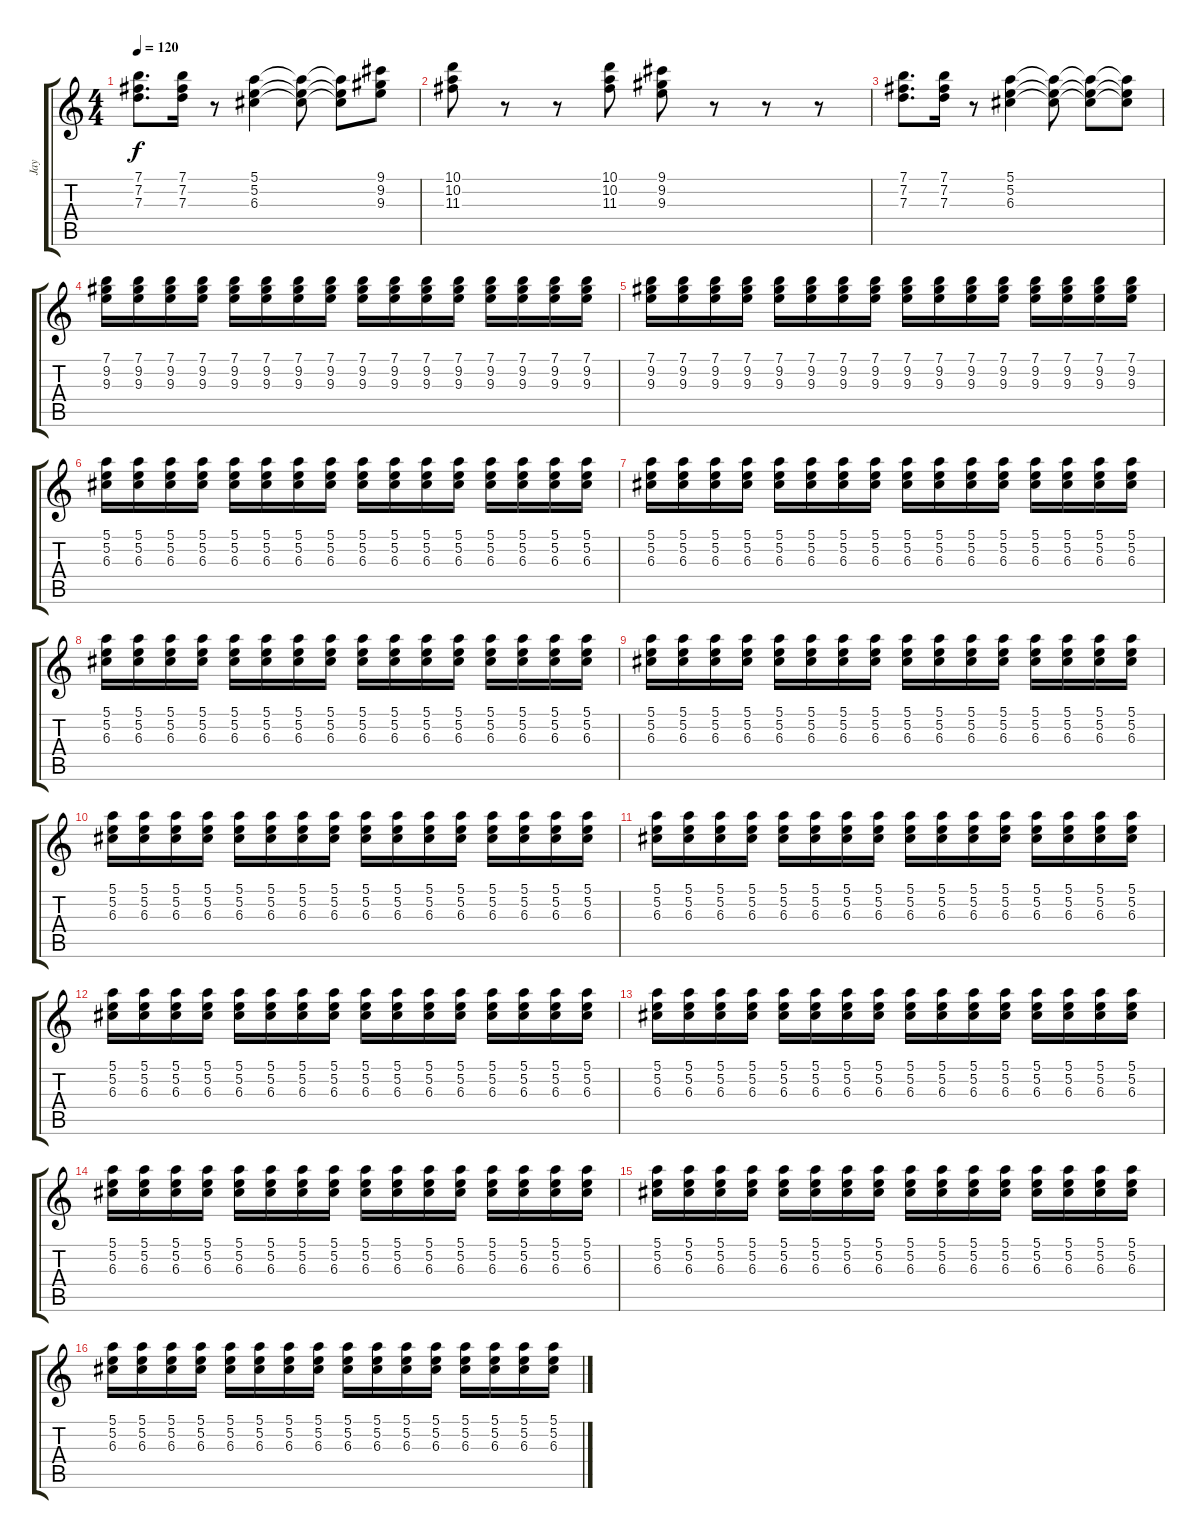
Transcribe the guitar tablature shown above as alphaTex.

\track ("Jay" "Jay") {instrument electricguitarclean}
\staff {score tabs}
\tuning (E4 B3 G3 D3 A2 E2) {hide}
\ts (4 4)
\tempo 120
\clef g2
\ks c
(7.1 7.2 7.3).8{d dy f} (7.1 7.2 7.3).16 r.8 (5.1 5.2 6.3).4 (5.1{t} 5.2{t} 6.3{t}).8 (5.1{t} 5.2{t} 6.3{t}).8 (9.1 9.2 9.3).8 |
(10.1 10.2 11.3).8 r.8 r.8 (10.1 10.2 11.3).8 (9.1 9.2 9.3).8 r.8 r.8 r.8 |
(7.1 7.2 7.3).8{d} (7.1 7.2 7.3).16 r.8 (5.1 5.2 6.3).4 (5.1{t} 5.2{t} 6.3{t}).8 (5.1{t} 5.2{t} 6.3{t}).8 (5.1{t} 5.2{t} 6.3{t}).8 |
(7.1 9.2 9.3).16 (7.1 9.2 9.3).16 (7.1 9.2 9.3).16 (7.1 9.2 9.3).16 (7.1 9.2 9.3).16 (7.1 9.2 9.3).16 (7.1 9.2 9.3).16 (7.1 9.2 9.3).16 (7.1 9.2 9.3).16 (7.1 9.2 9.3).16 (7.1 9.2 9.3).16 (7.1 9.2 9.3).16 (7.1 9.2 9.3).16 (7.1 9.2 9.3).16 (7.1 9.2 9.3).16 (7.1 9.2 9.3).16 |
(7.1 9.2 9.3).16 (7.1 9.2 9.3).16 (7.1 9.2 9.3).16 (7.1 9.2 9.3).16 (7.1 9.2 9.3).16 (7.1 9.2 9.3).16 (7.1 9.2 9.3).16 (7.1 9.2 9.3).16 (7.1 9.2 9.3).16 (7.1 9.2 9.3).16 (7.1 9.2 9.3).16 (7.1 9.2 9.3).16 (7.1 9.2 9.3).16 (7.1 9.2 9.3).16 (7.1 9.2 9.3).16 (7.1 9.2 9.3).16 |
(5.1 5.2 6.3).16 (5.1 5.2 6.3).16 (5.1 5.2 6.3).16 (5.1 5.2 6.3).16 (5.1 5.2 6.3).16 (5.1 5.2 6.3).16 (5.1 5.2 6.3).16 (5.1 5.2 6.3).16 (5.1 5.2 6.3).16 (5.1 5.2 6.3).16 (5.1 5.2 6.3).16 (5.1 5.2 6.3).16 (5.1 5.2 6.3).16 (5.1 5.2 6.3).16 (5.1 5.2 6.3).16 (5.1 5.2 6.3).16 |
(5.1 5.2 6.3).16 (5.1 5.2 6.3).16 (5.1 5.2 6.3).16 (5.1 5.2 6.3).16 (5.1 5.2 6.3).16 (5.1 5.2 6.3).16 (5.1 5.2 6.3).16 (5.1 5.2 6.3).16 (5.1 5.2 6.3).16 (5.1 5.2 6.3).16 (5.1 5.2 6.3).16 (5.1 5.2 6.3).16 (5.1 5.2 6.3).16 (5.1 5.2 6.3).16 (5.1 5.2 6.3).16 (5.1 5.2 6.3).16 |
(5.1 5.2 6.3).16 (5.1 5.2 6.3).16 (5.1 5.2 6.3).16 (5.1 5.2 6.3).16 (5.1 5.2 6.3).16 (5.1 5.2 6.3).16 (5.1 5.2 6.3).16 (5.1 5.2 6.3).16 (5.1 5.2 6.3).16 (5.1 5.2 6.3).16 (5.1 5.2 6.3).16 (5.1 5.2 6.3).16 (5.1 5.2 6.3).16 (5.1 5.2 6.3).16 (5.1 5.2 6.3).16 (5.1 5.2 6.3).16 |
(5.1 5.2 6.3).16 (5.1 5.2 6.3).16 (5.1 5.2 6.3).16 (5.1 5.2 6.3).16 (5.1 5.2 6.3).16 (5.1 5.2 6.3).16 (5.1 5.2 6.3).16 (5.1 5.2 6.3).16 (5.1 5.2 6.3).16 (5.1 5.2 6.3).16 (5.1 5.2 6.3).16 (5.1 5.2 6.3).16 (5.1 5.2 6.3).16 (5.1 5.2 6.3).16 (5.1 5.2 6.3).16 (5.1 5.2 6.3).16 |
(5.1 5.2 6.3).16 (5.1 5.2 6.3).16 (5.1 5.2 6.3).16 (5.1 5.2 6.3).16 (5.1 5.2 6.3).16 (5.1 5.2 6.3).16 (5.1 5.2 6.3).16 (5.1 5.2 6.3).16 (5.1 5.2 6.3).16 (5.1 5.2 6.3).16 (5.1 5.2 6.3).16 (5.1 5.2 6.3).16 (5.1 5.2 6.3).16 (5.1 5.2 6.3).16 (5.1 5.2 6.3).16 (5.1 5.2 6.3).16 |
(5.1 5.2 6.3).16 (5.1 5.2 6.3).16 (5.1 5.2 6.3).16 (5.1 5.2 6.3).16 (5.1 5.2 6.3).16 (5.1 5.2 6.3).16 (5.1 5.2 6.3).16 (5.1 5.2 6.3).16 (5.1 5.2 6.3).16 (5.1 5.2 6.3).16 (5.1 5.2 6.3).16 (5.1 5.2 6.3).16 (5.1 5.2 6.3).16 (5.1 5.2 6.3).16 (5.1 5.2 6.3).16 (5.1 5.2 6.3).16 |
(5.1 5.2 6.3).16 (5.1 5.2 6.3).16 (5.1 5.2 6.3).16 (5.1 5.2 6.3).16 (5.1 5.2 6.3).16 (5.1 5.2 6.3).16 (5.1 5.2 6.3).16 (5.1 5.2 6.3).16 (5.1 5.2 6.3).16 (5.1 5.2 6.3).16 (5.1 5.2 6.3).16 (5.1 5.2 6.3).16 (5.1 5.2 6.3).16 (5.1 5.2 6.3).16 (5.1 5.2 6.3).16 (5.1 5.2 6.3).16 |
(5.1 5.2 6.3).16 (5.1 5.2 6.3).16 (5.1 5.2 6.3).16 (5.1 5.2 6.3).16 (5.1 5.2 6.3).16 (5.1 5.2 6.3).16 (5.1 5.2 6.3).16 (5.1 5.2 6.3).16 (5.1 5.2 6.3).16 (5.1 5.2 6.3).16 (5.1 5.2 6.3).16 (5.1 5.2 6.3).16 (5.1 5.2 6.3).16 (5.1 5.2 6.3).16 (5.1 5.2 6.3).16 (5.1 5.2 6.3).16 |
(5.1 5.2 6.3).16 (5.1 5.2 6.3).16 (5.1 5.2 6.3).16 (5.1 5.2 6.3).16 (5.1 5.2 6.3).16 (5.1 5.2 6.3).16 (5.1 5.2 6.3).16 (5.1 5.2 6.3).16 (5.1 5.2 6.3).16 (5.1 5.2 6.3).16 (5.1 5.2 6.3).16 (5.1 5.2 6.3).16 (5.1 5.2 6.3).16 (5.1 5.2 6.3).16 (5.1 5.2 6.3).16 (5.1 5.2 6.3).16 |
(5.1 5.2 6.3).16 (5.1 5.2 6.3).16 (5.1 5.2 6.3).16 (5.1 5.2 6.3).16 (5.1 5.2 6.3).16 (5.1 5.2 6.3).16 (5.1 5.2 6.3).16 (5.1 5.2 6.3).16 (5.1 5.2 6.3).16 (5.1 5.2 6.3).16 (5.1 5.2 6.3).16 (5.1 5.2 6.3).16 (5.1 5.2 6.3).16 (5.1 5.2 6.3).16 (5.1 5.2 6.3).16 (5.1 5.2 6.3).16 |
(5.1 5.2 6.3).16 (5.1 5.2 6.3).16 (5.1 5.2 6.3).16 (5.1 5.2 6.3).16 (5.1 5.2 6.3).16 (5.1 5.2 6.3).16 (5.1 5.2 6.3).16 (5.1 5.2 6.3).16 (5.1 5.2 6.3).16 (5.1 5.2 6.3).16 (5.1 5.2 6.3).16 (5.1 5.2 6.3).16 (5.1 5.2 6.3).16 (5.1 5.2 6.3).16 (5.1 5.2 6.3).16 (5.1 5.2 6.3).16
